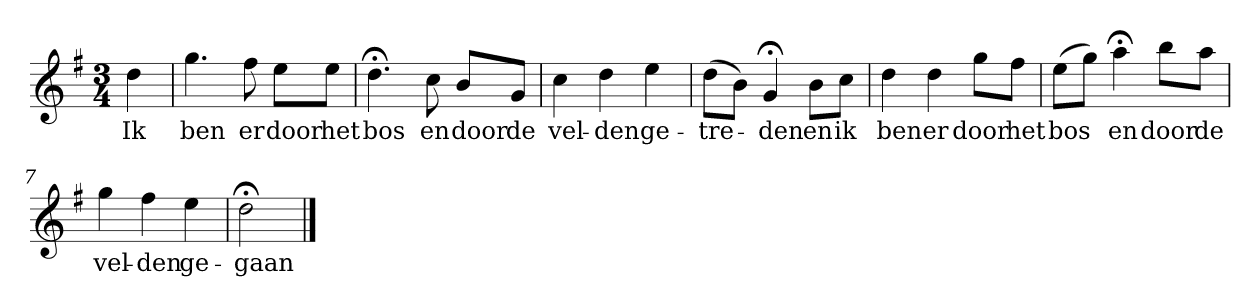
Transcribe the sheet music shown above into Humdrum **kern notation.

**kern	**text
*part1	*part1
*staff1	*staff1
*k[f#]	*
*G:	*
*M3/4	*
*MM120	*
=	=
4dd	Ik
=1	=1
4.gg	ben
8ff#	er
8eeL	door
8eeJ	het
=2	=2
4.dd;<	bos
8cc	en
8bL	door
8gJ	de
=3	=3
4cc	vel-
4dd	-den
4ee	ge-
=4	=4
(8ddL	-tre-
8bJ)	.
4g;<	-den
8bL	en
8ccJ	ik
=5	=5
4dd	ben
4dd	er
8ggL	door
8ff#J	het
=6	=6
(8eeL	bos
8ggJ)	.
4aa;<	en
8bbL	door
8aaJ	de
=7	=7
4gg	vel-
4ff#	-den
4ee	ge-
=8	=8
2dd;<	-gaan
==	==
*-	*-
